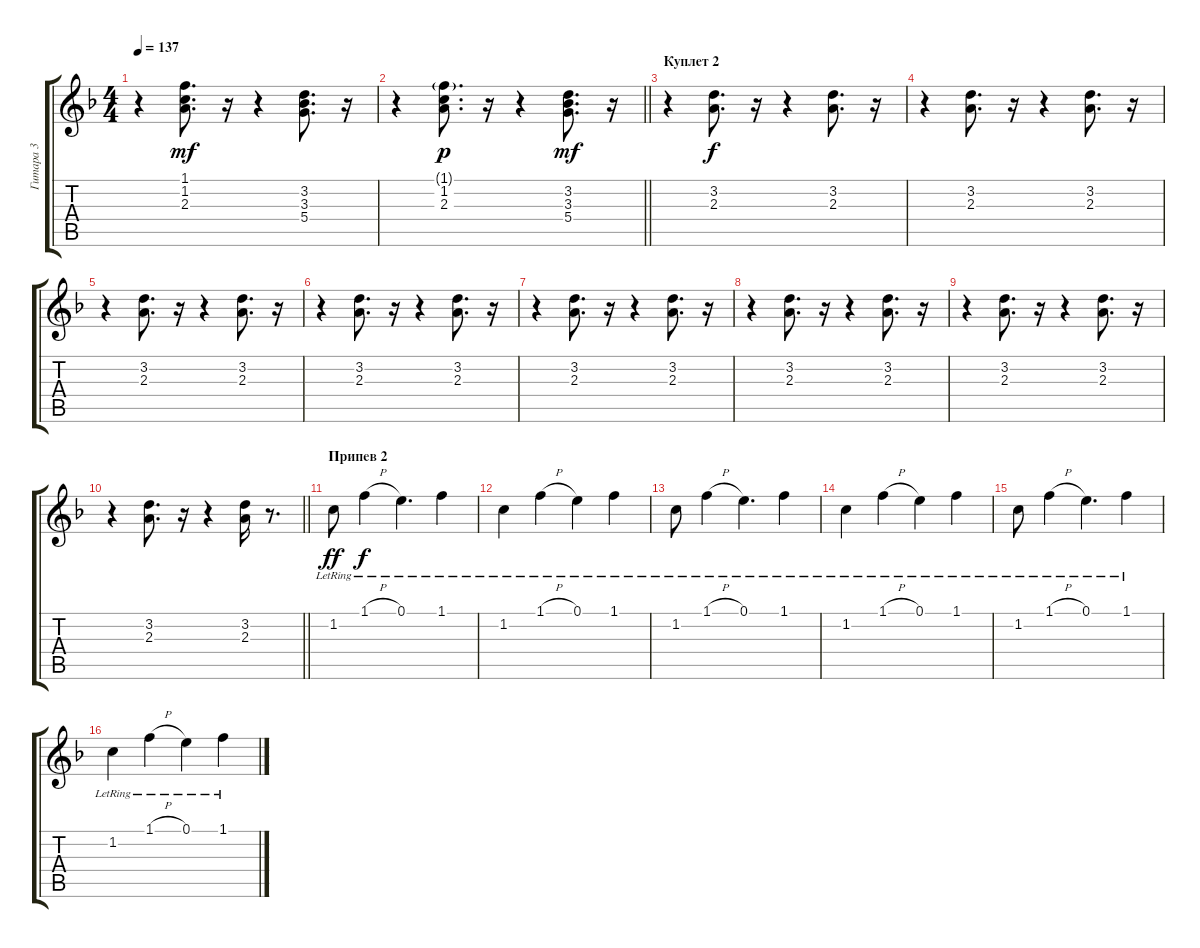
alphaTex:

\track ("Гитара 3" "Гитара 3") {instrument overdrivenguitar}
\staff {score tabs}
\tuning (E4 B3 G3 D3 A2 E2) {hide}
\ts (4 4)
\tempo 137
\clef g2
\ks dminor
r.4{dy f} (1.1 1.2 2.3).8{d dy mf} r.16 r.4 (3.2 3.3 5.4).8{d} r.16 |
\barLineRight lightlight
r.4 (1.1{g} 1.2 2.3).8{d dy p} r.16 r.4 (3.2 3.3 5.4).8{d dy mf} r.16 |
\section ("" "Куплет 2")
r.4 (3.2 2.3).8{d dy f} r.16 r.4 (3.2 2.3).8{d} r.16 |
r.4 (3.2 2.3).8{d} r.16 r.4 (3.2 2.3).8{d} r.16 |
r.4 (3.2 2.3).8{d} r.16 r.4 (3.2 2.3).8{d} r.16 |
r.4 (3.2 2.3).8{d} r.16 r.4 (3.2 2.3).8{d} r.16 |
r.4 (3.2 2.3).8{d} r.16 r.4 (3.2 2.3).8{d} r.16 |
r.4 (3.2 2.3).8{d} r.16 r.4 (3.2 2.3).8{d} r.16 |
r.4 (3.2 2.3).8{d} r.16 r.4 (3.2 2.3).8{d} r.16 |
\barLineRight lightlight
r.4 (3.2 2.3).8{d} r.16 r.4 (3.2 2.3).16 r.8{d} |
\section ("" "Припев 2")
1.2{lr}.8{dy ff volume 16 balance 5 instrument electricguitarclean} 1.1{h lr}.4{dy f} 0.1{lr}.4{d} 1.1{lr}.4 |
1.2{lr}.4 1.1{h lr}.4 0.1{lr}.4 1.1{lr}.4 |
1.2{lr}.8 1.1{h lr}.4 0.1{lr}.4{d} 1.1{lr}.4 |
1.2{lr}.4 1.1{h lr}.4 0.1{lr}.4 1.1{lr}.4 |
1.2{lr}.8 1.1{h lr}.4 0.1{lr}.4{d} 1.1{lr}.4 |
1.2{lr}.4 1.1{h lr}.4 0.1{lr}.4 1.1{lr}.4
